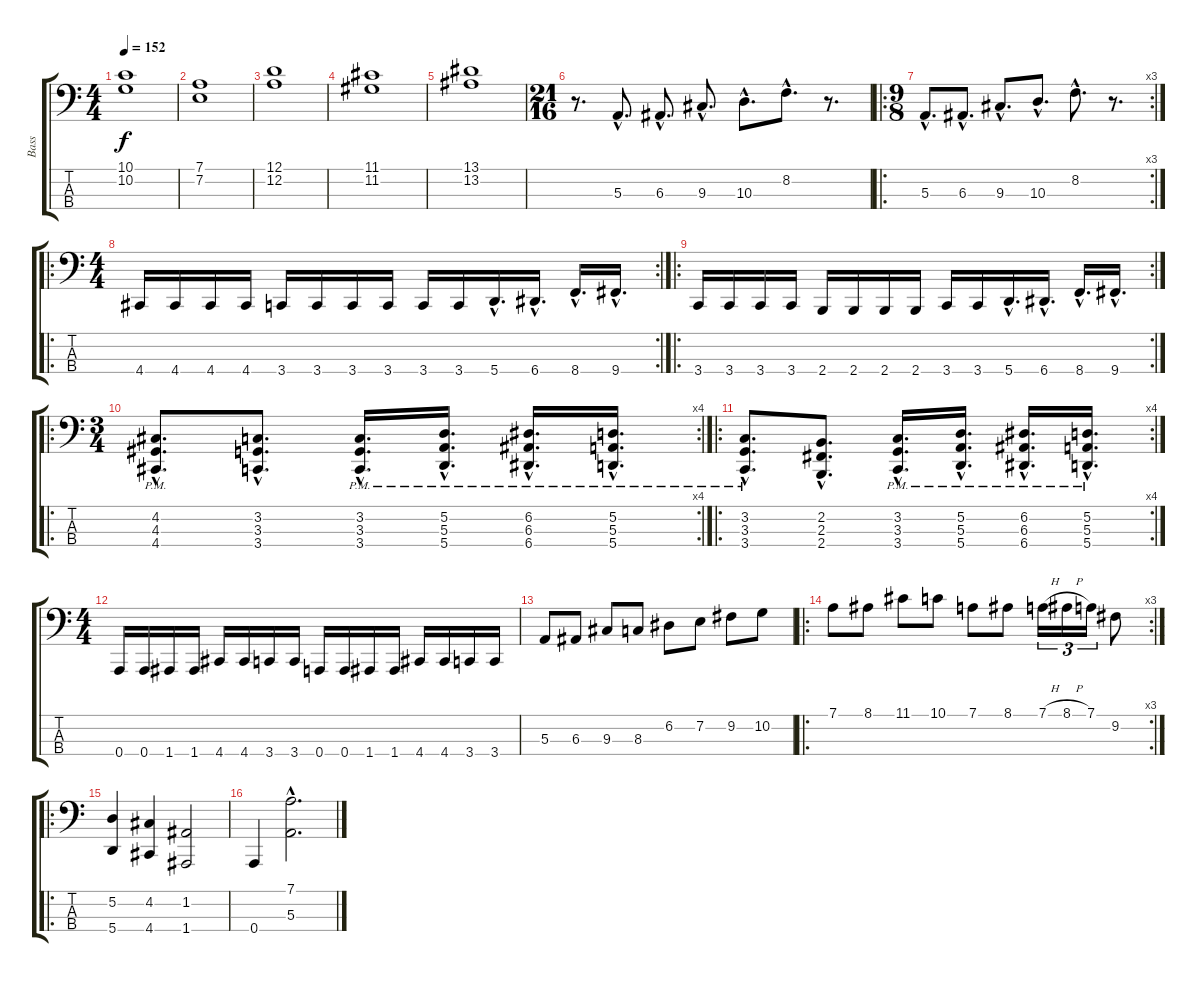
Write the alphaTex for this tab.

\track ("Bass" "Bass") {instrument electricbassfinger}
\staff {score tabs}
\tuning (D2 A1 E1 A0) {hide}
\ts (4 4)
\tempo 152
\clef f4
\ks c
(10.1 10.2).1{dy f} |
(7.1 7.2).1 |
(12.1 12.2).1 |
(11.1 11.2).1 |
(13.1 13.2).1 |
\ts (21 16)
r.8{d} 5.3{hac}.8{d} 6.3{hac}.8{d} 9.3{hac}.8{d} 10.3{hac}.8{d} 8.2{hac}.8{d} r.8{d} |
\ro
\rc 3
\ts (9 8)
5.3{hac}.8{d} 6.3{hac}.8{d} 9.3{hac}.8{d} 10.3{hac}.8{d} 8.2{hac}.8{d} r.8{d} |
\ro
\rc 2
\ts (4 4)
4.4.16 4.4.16 4.4.16 4.4.16 3.4.16 3.4.16 3.4.16 3.4.16 3.4.16 3.4.16 5.4{hac}.16{d} 6.4{hac}.16{d} 8.4{hac}.16{d} 9.4{hac}.16{d} |
\ro
\rc 2
3.4.16 3.4.16 3.4.16 3.4.16 2.4.16 2.4.16 2.4.16 2.4.16 3.4.16 3.4.16 5.4{hac}.16{d} 6.4{hac}.16{d} 8.4{hac}.16{d} 9.4{hac}.16{d} |
\ro
\rc 4
\ts (3 4)
(4.2{hac pm} 4.3{hac pm} 4.4{hac pm}).8{d} (3.2{hac} 3.3{hac} 3.4{hac}).8{d} (3.2{hac pm} 3.3{hac pm} 3.4{hac pm}).16{d} (5.2{hac pm} 5.3{hac pm} 5.4{hac pm}).16{d} (6.2{hac pm} 6.3{hac pm} 6.4{hac pm}).16{d} (5.2{hac pm} 5.3{hac pm} 5.4{hac pm}).16{d} |
\ro
\rc 4
(3.2{hac pm} 3.3{hac pm} 3.4{hac pm}).8{d} (2.2{hac} 2.3{hac} 2.4{hac}).8{d} (3.2{hac pm} 3.3{hac pm} 3.4{hac pm}).16{d} (5.2{hac pm} 5.3{hac pm} 5.4{hac pm}).16{d} (6.2{hac pm} 6.3{hac pm} 6.4{hac pm}).16{d} (5.2{hac pm} 5.3{hac pm} 5.4{hac pm}).16{d} |
\ts (4 4)
0.4.16 0.4.16 1.4.16 1.4.16 4.4.16 4.4.16 3.4.16 3.4.16 0.4.16 0.4.16 1.4.16 1.4.16 4.4.16 4.4.16 3.4.16 3.4.16 |
5.3.8 6.3.8 9.3.8 8.3.8 6.2.8 7.2.8 9.2.8 10.2.8 |
\ro
\rc 3
7.1.8 8.1.8 11.1.8 10.1.8 7.1.8 8.1.8 7.1{h}.16{tu (3 2)} 8.1{h}.16{tu (3 2)} 7.1.16{tu (3 2)} 9.2.8 |
\ro
(5.2 5.4).4 (4.2 4.4).4 (1.2 1.4).2 |
0.4.4 (7.1{hac} 5.3{hac}).2{d}
